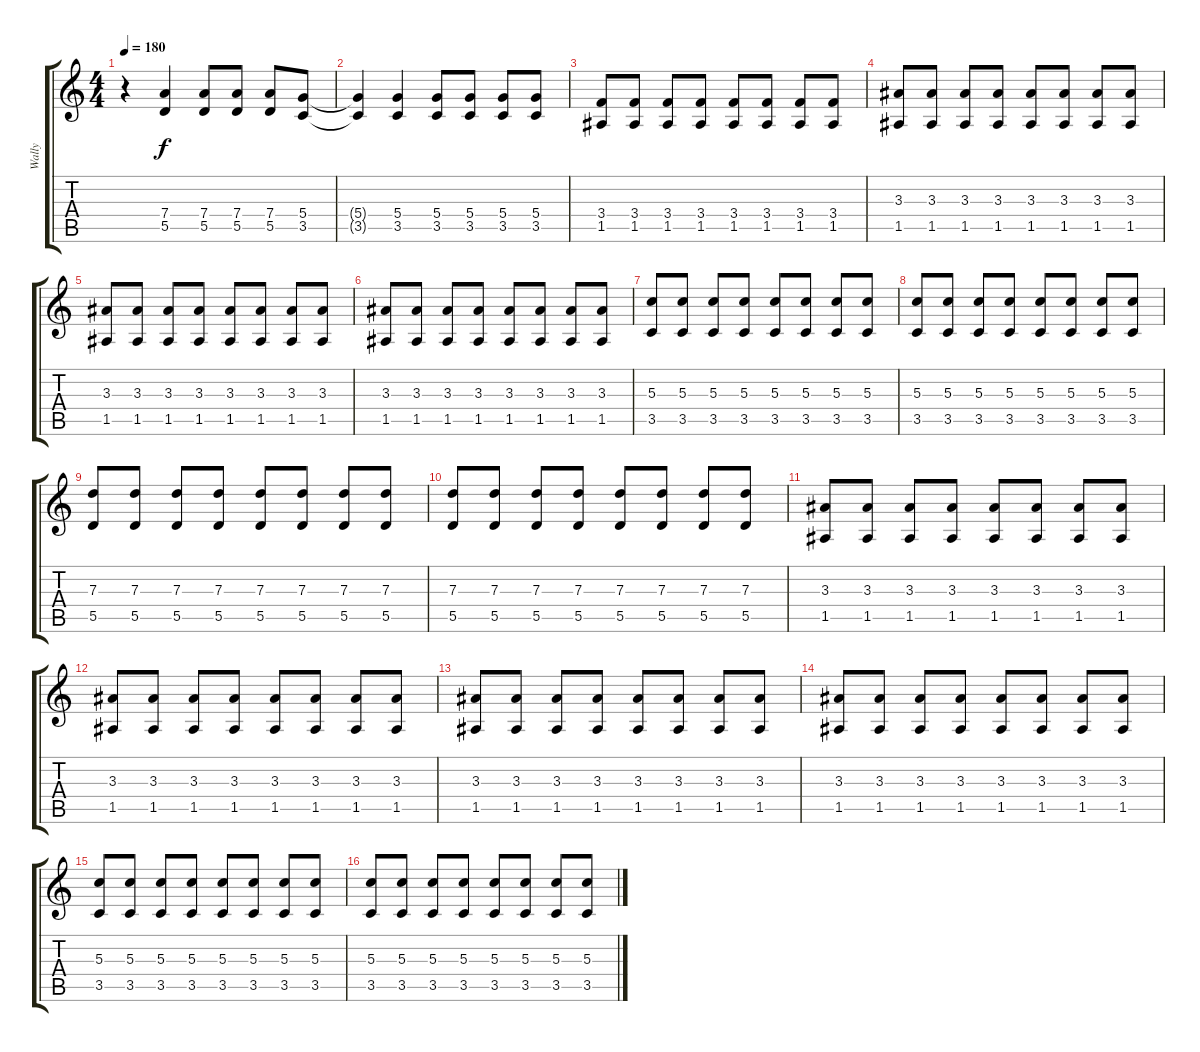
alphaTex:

\track ("Wally" "Wally") {instrument distortionguitar}
\staff {score tabs}
\tuning (E4 B3 G3 D3 A2 E2) {hide}
\ts (4 4)
\tempo 180
\clef g2
\ks c
r.4{dy f} (7.4 5.5).4 (7.4 5.5).8 (7.4 5.5).8 (7.4 5.5).8 (5.4 3.5).8 |
(5.4{t} 3.5{t}).4 (5.4 3.5).4 (5.4 3.5).8 (5.4 3.5).8 (5.4 3.5).8 (5.4 3.5).8 |
(3.4 1.5).8 (3.4 1.5).8 (3.4 1.5).8 (3.4 1.5).8 (3.4 1.5).8 (3.4 1.5).8 (3.4 1.5).8 (3.4 1.5).8 |
(3.3 1.5).8 (3.3 1.5).8 (3.3 1.5).8 (3.3 1.5).8 (3.3 1.5).8 (3.3 1.5).8 (3.3 1.5).8 (3.3 1.5).8 |
(3.3 1.5).8 (3.3 1.5).8 (3.3 1.5).8 (3.3 1.5).8 (3.3 1.5).8 (3.3 1.5).8 (3.3 1.5).8 (3.3 1.5).8 |
(3.3 1.5).8 (3.3 1.5).8 (3.3 1.5).8 (3.3 1.5).8 (3.3 1.5).8 (3.3 1.5).8 (3.3 1.5).8 (3.3 1.5).8 |
(5.3 3.5).8 (5.3 3.5).8 (5.3 3.5).8 (5.3 3.5).8 (5.3 3.5).8 (5.3 3.5).8 (5.3 3.5).8 (5.3 3.5).8 |
(5.3 3.5).8 (5.3 3.5).8 (5.3 3.5).8 (5.3 3.5).8 (5.3 3.5).8 (5.3 3.5).8 (5.3 3.5).8 (5.3 3.5).8 |
(7.3 5.5).8 (7.3 5.5).8 (7.3 5.5).8 (7.3 5.5).8 (7.3 5.5).8 (7.3 5.5).8 (7.3 5.5).8 (7.3 5.5).8 |
(7.3 5.5).8 (7.3 5.5).8 (7.3 5.5).8 (7.3 5.5).8 (7.3 5.5).8 (7.3 5.5).8 (7.3 5.5).8 (7.3 5.5).8 |
(3.3 1.5).8 (3.3 1.5).8 (3.3 1.5).8 (3.3 1.5).8 (3.3 1.5).8 (3.3 1.5).8 (3.3 1.5).8 (3.3 1.5).8 |
(3.3 1.5).8 (3.3 1.5).8 (3.3 1.5).8 (3.3 1.5).8 (3.3 1.5).8 (3.3 1.5).8 (3.3 1.5).8 (3.3 1.5).8 |
(3.3 1.5).8 (3.3 1.5).8 (3.3 1.5).8 (3.3 1.5).8 (3.3 1.5).8 (3.3 1.5).8 (3.3 1.5).8 (3.3 1.5).8 |
(3.3 1.5).8 (3.3 1.5).8 (3.3 1.5).8 (3.3 1.5).8 (3.3 1.5).8 (3.3 1.5).8 (3.3 1.5).8 (3.3 1.5).8 |
(5.3 3.5).8 (5.3 3.5).8 (5.3 3.5).8 (5.3 3.5).8 (5.3 3.5).8 (5.3 3.5).8 (5.3 3.5).8 (5.3 3.5).8 |
(5.3 3.5).8 (5.3 3.5).8 (5.3 3.5).8 (5.3 3.5).8 (5.3 3.5).8 (5.3 3.5).8 (5.3 3.5).8 (5.3 3.5).8
